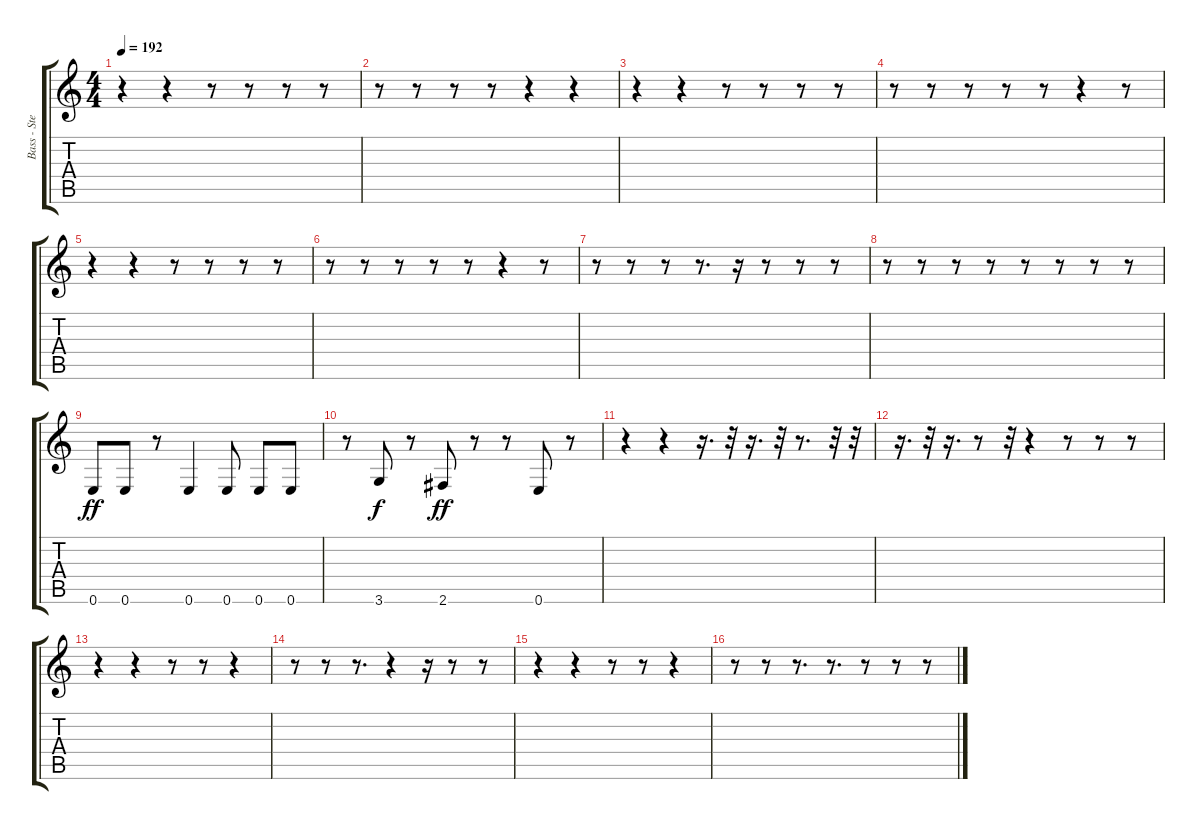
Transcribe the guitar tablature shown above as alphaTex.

\track ("Bass - Ste" "Bass - Ste") {instrument electricbassfinger}
\staff {score tabs}
\tuning (E4 B3 G3 D3 A2 E2) {hide}
\ts (4 4)
\tempo 192
\clef g2
\ks c
r.4{dy ff} r.4 r.8 r.8 r.8 r.8 |
r.8 r.8 r.8 r.8 r.4 r.4 |
r.4 r.4 r.8 r.8 r.8 r.8 |
r.8 r.8 r.8 r.8 r.8 r.4 r.8 |
r.4 r.4 r.8 r.8 r.8 r.8 |
r.8 r.8 r.8 r.8 r.8 r.4 r.8 |
r.8 r.8 r.8 r.8{d} r.16 r.8 r.8 r.8 |
r.8 r.8 r.8 r.8 r.8 r.8 r.8 r.8 |
0.6.8 0.6.8 r.8 0.6.4 0.6.8 0.6.8 0.6.8 |
r.8 3.6.8{dy f} r.8 2.6.8{dy ff} r.8 r.8 0.6.8 r.8 |
r.4 r.4 r.16{d} r.32 r.16{d} r.32 r.8{d} r.32 r.32 |
r.16{d} r.32 r.16{d} r.8 r.32 r.4 r.8 r.8 r.8 |
r.4 r.4 r.8 r.8 r.4 |
r.8 r.8 r.8{d} r.4 r.16 r.8 r.8 |
r.4 r.4 r.8 r.8 r.4 |
r.8 r.8 r.8{d} r.8{d} r.8 r.8 r.8
